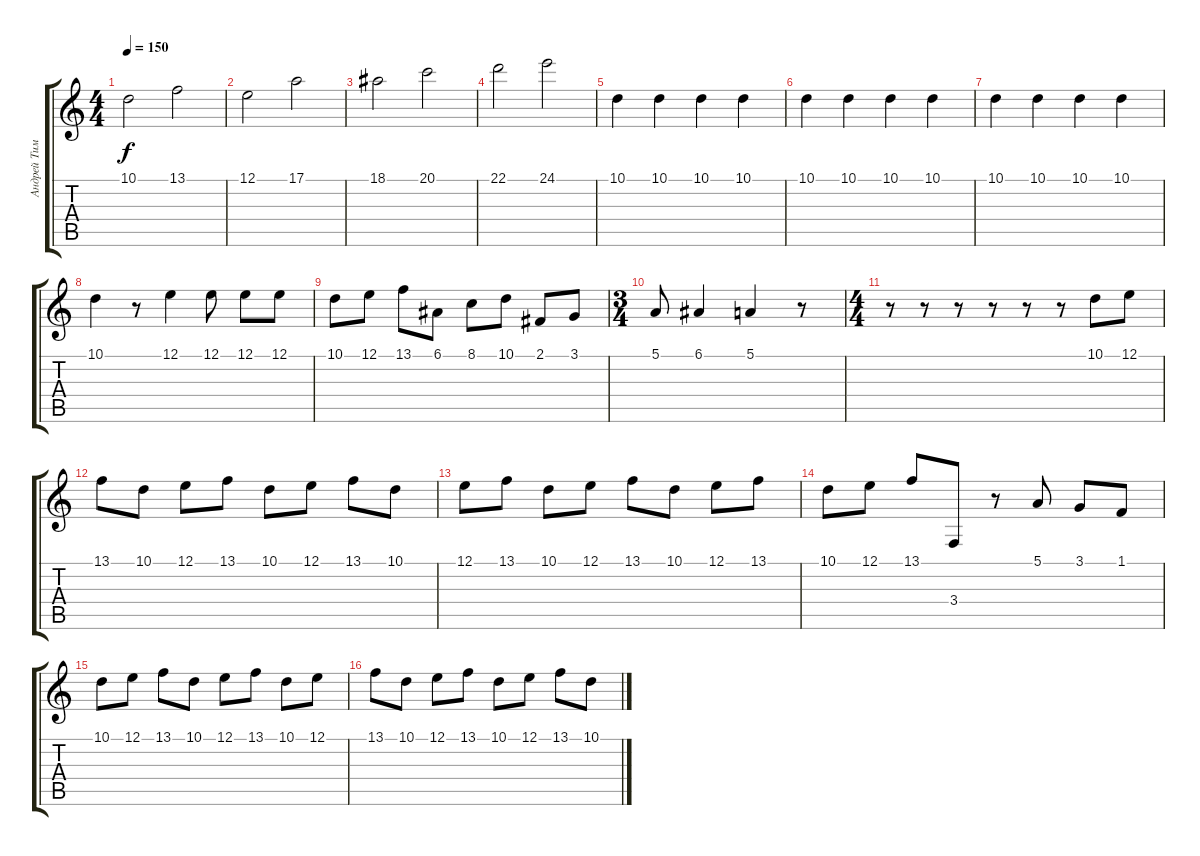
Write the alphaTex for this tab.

\track ("Андрей Тимонин" "Андрей Тим") {instrument electricgrandpiano}
\staff {score tabs}
\tuning (E4 B3 G3 D3 A2 E2) {hide}
\ts (4 4)
\tempo 150
\clef g2
\ks c
10.1.2{dy f instrument contrabass} 13.1.2 |
12.1.2 17.1.2 |
18.1.2 20.1.2 |
22.1.2 24.1.2 |
10.1.4{volume 9 instrument electricgrandpiano} 10.1.4 10.1.4 10.1.4 |
10.1.4 10.1.4 10.1.4 10.1.4 |
10.1.4 10.1.4 10.1.4 10.1.4 |
10.1.4 r.8 12.1.4 12.1.8 12.1.8 12.1.8 |
10.1.8 12.1.8 13.1.8 6.1.8 8.1.8 10.1.8 2.1.8 3.1.8 |
\ts (3 4)
5.1.8 6.1.4 5.1.4 r.8 |
\ts (4 4)
r.8 r.8 r.8 r.8 r.8 r.8 10.1.8 12.1.8 |
13.1.8 10.1.8 12.1.8 13.1.8 10.1.8 12.1.8 13.1.8 10.1.8 |
12.1.8 13.1.8 10.1.8 12.1.8 13.1.8 10.1.8 12.1.8 13.1.8 |
10.1.8 12.1.8 13.1.8 3.4.8 r.8 5.1.8 3.1.8 1.1.8 |
10.1.8 12.1.8 13.1.8 10.1.8 12.1.8 13.1.8 10.1.8 12.1.8 |
13.1.8 10.1.8 12.1.8 13.1.8 10.1.8 12.1.8 13.1.8 10.1.8
